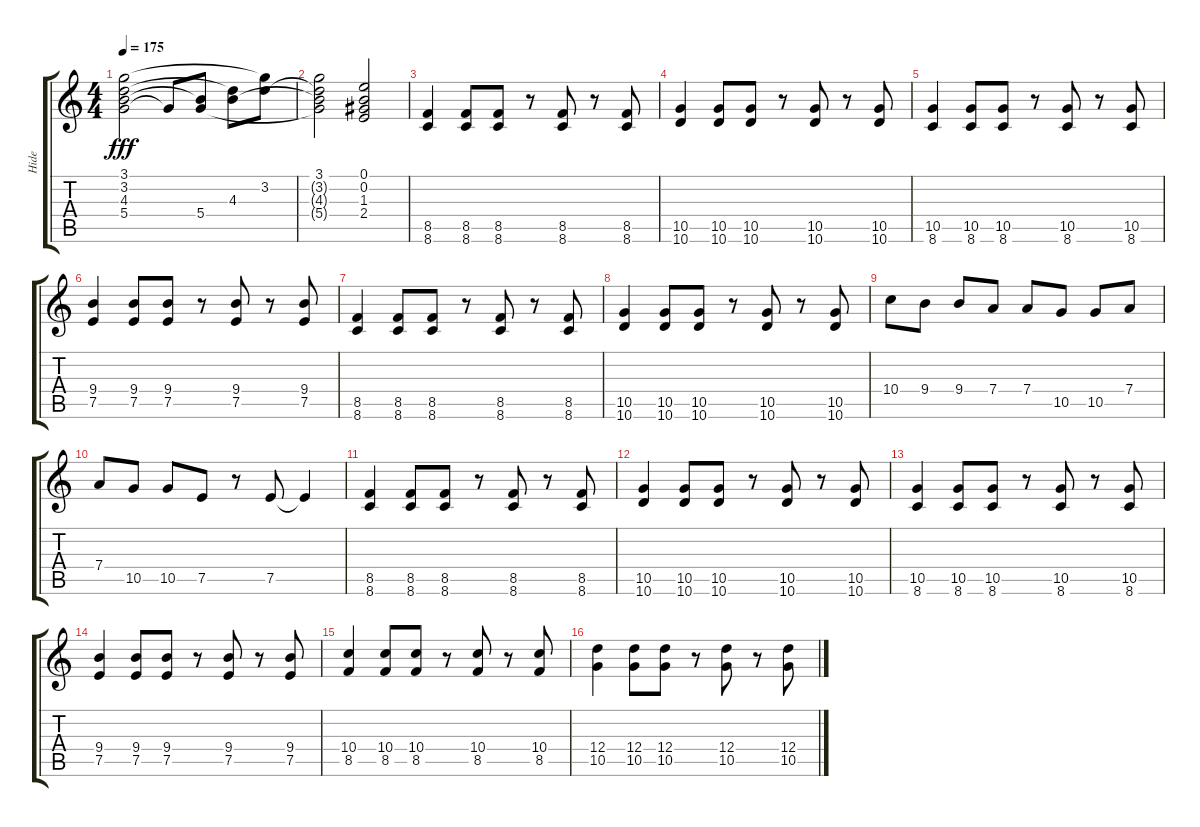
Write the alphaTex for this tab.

\track ("Hide" "Hide") {instrument distortionguitar}
\staff {score tabs}
\tuning (E4 B3 G3 D3 A2 E2) {hide}
\ts (4 4)
\tempo 175
\clef g2
\ks c
(3.1 3.2 4.3 5.4).2{dy fff} 5.4{t}.8 (4.3{t} 5.4).8 (3.2{t} 4.3).8 (3.1{t} 3.2).8 |
(3.1 3.2{t} 4.3{t} 5.4{t}).2 (0.1 0.2 1.3 2.4).2 |
(8.5 8.6).4 (8.5 8.6).8 (8.5 8.6).8 r.8 (8.5 8.6).8 r.8 (8.5 8.6).8 |
(10.5 10.6).4 (10.5 10.6).8 (10.5 10.6).8 r.8 (10.5 10.6).8 r.8 (10.5 10.6).8 |
(10.5 8.6).4 (10.5 8.6).8 (10.5 8.6).8 r.8 (10.5 8.6).8 r.8 (10.5 8.6).8 |
(9.4 7.5).4{txt ""} (9.4 7.5).8 (9.4 7.5).8 r.8 (9.4 7.5).8 r.8 (9.4 7.5).8 |
(8.5 8.6).4 (8.5 8.6).8 (8.5 8.6).8 r.8 (8.5 8.6).8 r.8 (8.5 8.6).8 |
(10.5 10.6).4 (10.5 10.6).8 (10.5 10.6).8 r.8 (10.5 10.6).8 r.8 (10.5 10.6).8 |
10.4.8 9.4.8 9.4.8 7.4.8 7.4.8 10.5.8 10.5.8 7.4.8 |
7.4.8 10.5.8 10.5.8 7.5.8 r.8 7.5.8 7.5{t}.4 |
(8.5 8.6).4 (8.5 8.6).8 (8.5 8.6).8 r.8 (8.5 8.6).8 r.8 (8.5 8.6).8 |
(10.5 10.6).4 (10.5 10.6).8 (10.5 10.6).8 r.8 (10.5 10.6).8 r.8 (10.5 10.6).8 |
(10.5 8.6).4 (10.5 8.6).8 (10.5 8.6).8 r.8 (10.5 8.6).8 r.8 (10.5 8.6).8 |
(9.4 7.5).4 (9.4 7.5).8 (9.4 7.5).8 r.8 (9.4 7.5).8 r.8 (9.4 7.5).8 |
(10.4 8.5).4 (10.4 8.5).8 (10.4 8.5).8 r.8 (10.4 8.5).8 r.8 (10.4 8.5).8 |
(12.4 10.5).4 (12.4 10.5).8 (12.4 10.5).8 r.8 (12.4 10.5).8 r.8 (12.4 10.5).8
